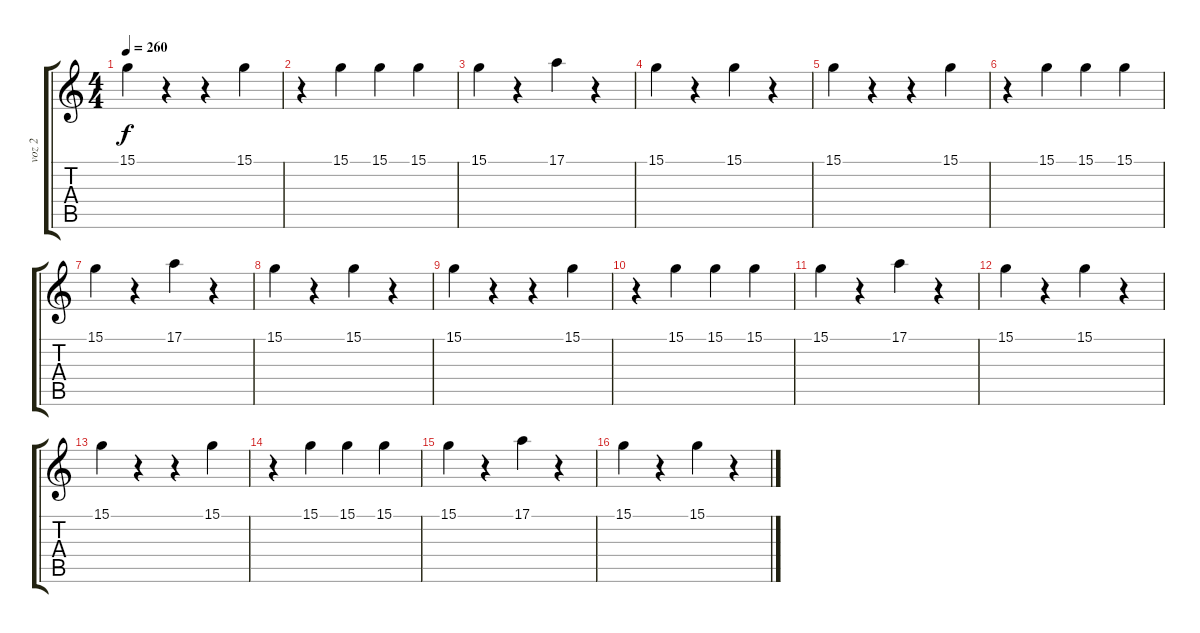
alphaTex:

\track ("voz 2" "voz 2") {instrument lead6voice}
\staff {score tabs}
\tuning (E4 B3 G3 D3 A2 E2) {hide}
\ts (4 4)
\tempo 260
\clef g2
\ks c
15.1.4{dy f} r.4 r.4 15.1.4 |
r.4 15.1.4 15.1.4 15.1.4 |
15.1.4 r.4 17.1.4 r.4 |
15.1.4 r.4 15.1.4 r.4 |
15.1.4 r.4 r.4 15.1.4 |
r.4 15.1.4 15.1.4 15.1.4 |
15.1.4 r.4 17.1.4 r.4 |
15.1.4 r.4 15.1.4 r.4 |
15.1.4 r.4 r.4 15.1.4 |
r.4 15.1.4 15.1.4 15.1.4 |
15.1.4 r.4 17.1.4 r.4 |
15.1.4 r.4 15.1.4 r.4 |
15.1.4 r.4 r.4 15.1.4 |
r.4 15.1.4 15.1.4 15.1.4 |
15.1.4 r.4 17.1.4 r.4 |
15.1.4 r.4 15.1.4 r.4
